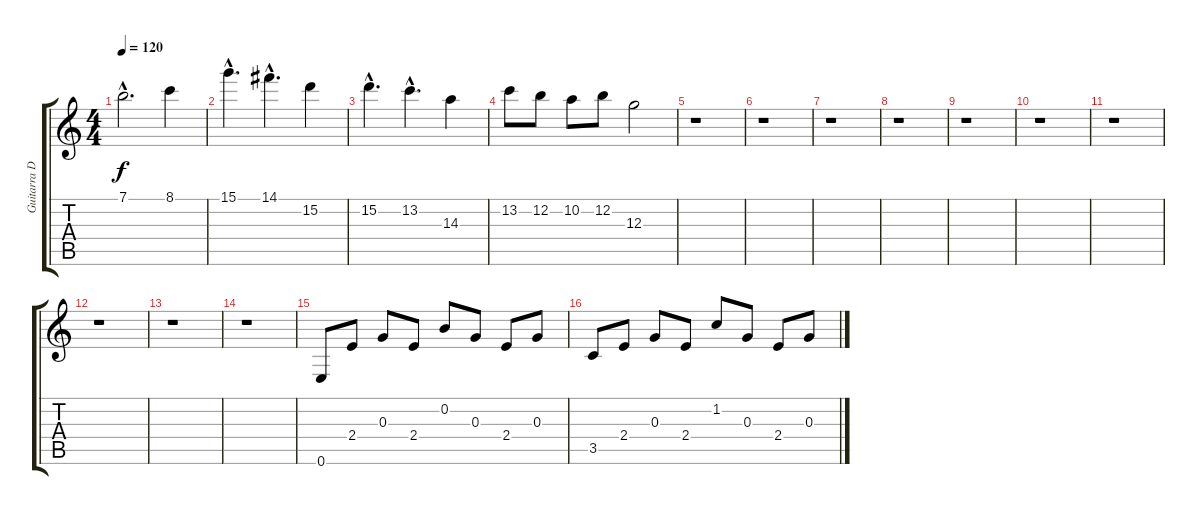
\track ("Guitarra Dist." "Guitarra D") {instrument electricguitarclean}
\staff {score tabs}
\tuning (E4 B3 G3 D3 A2 E2) {hide}
\ts (4 4)
\tempo 120
\clef g2
\ks c
7.1{hac}.2{d dy f} 8.1.4 |
15.1{hac}.4{d} 14.1{hac}.4{d} 15.2.4 |
15.2{hac}.4{d} 13.2{hac}.4{d} 14.3.4 |
13.2.8 12.2.8 10.2.8 12.2.8 12.3.2 |
r.1 |
r.1 |
r.1 |
r.1 |
r.1 |
r.1 |
r.1 |
r.1 |
r.1 |
r.1 |
0.6.8 2.4.8 0.3.8 2.4.8 0.2.8 0.3.8 2.4.8 0.3.8 |
3.5.8 2.4.8 0.3.8 2.4.8 1.2.8 0.3.8 2.4.8 0.3.8
